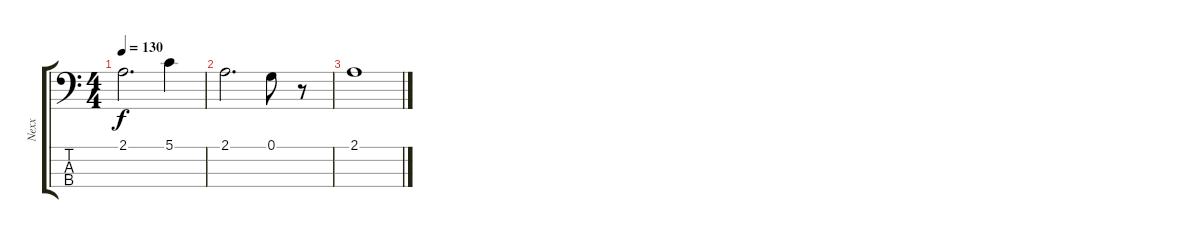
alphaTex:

\track ("Nexx" "Nexx") {instrument acousticbass}
\staff {score tabs}
\tuning (G2 D2 A1 E1) {hide}
\ts (4 4)
\tempo 130
\clef f4
\ks c
2.1.2{d dy f} 5.1.4 |
2.1.2{d} 0.1.8 r.8 |
2.1.1
